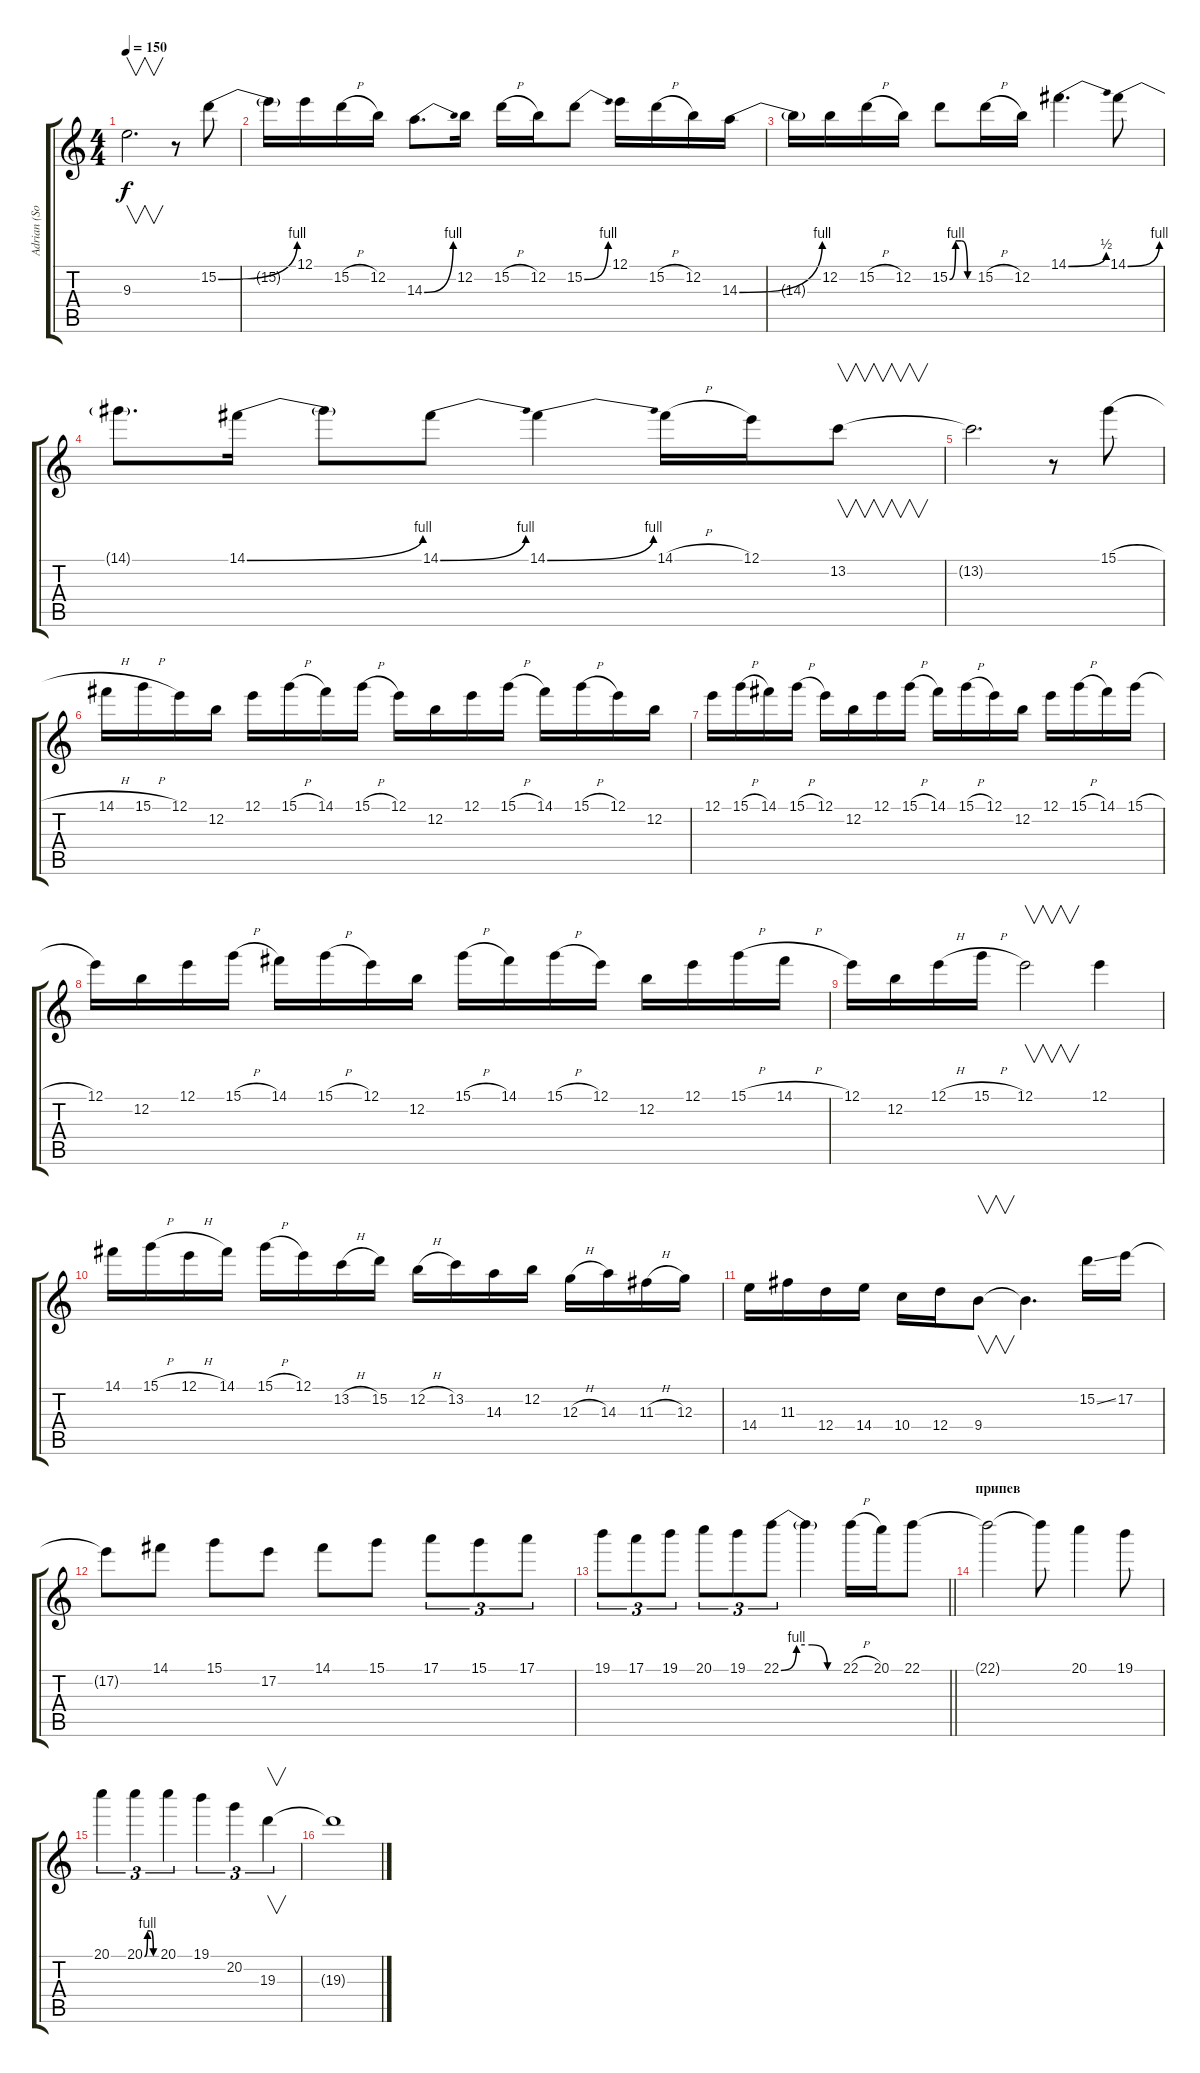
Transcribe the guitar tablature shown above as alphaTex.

\track ("Adrian (Solo Guitar)" "Adrian (So") {instrument distortionguitar}
\staff {score tabs}
\tuning (E4 B3 G3 D3 A2 E2) {hide}
\ts (4 4)
\tempo 150
\clef g2
\ks c
9.3.2{v d dy f} r.8 15.2{be (bend 0 0 60 4)}.8 |
15.2{t}.16 12.1.16 15.2{h}.16 12.2.16 14.3{be (bend 0 0 60 4)}.8{d} 12.2.16 15.2{h}.16 12.2.16 15.2{be (bend 0 0 60 4)}.8 12.1.16 15.2{h}.16 12.2.16 14.3{be (bend 0 0 60 4)}.16 |
14.3{t}.16 12.2.16 15.2{h}.16 12.2.16 15.2{be (custom 0 0 15 4 30 4 45 0 60 0)}.8 15.2{h}.16 12.2.16 14.1{be (bend 0 0 60 2)}.4{d} 14.1{be (bend 0 0 60 4)}.8 |
14.1{t}.8{d} 14.1{be (bend 0 0 60 4)}.16 14.1{t}.8 14.1{be (bend 0 0 60 4)}.8 14.1{be (bend 0 0 60 4)}.4 14.1{h}.16 12.1.16 13.2.8{v} |
13.2{t}.2{d} r.8 15.1{h}.8 |
14.1{h}.16 15.1{h}.16 12.1.16 12.2.16 12.1.16 15.1{h}.16 14.1.16 15.1{h}.16 12.1.16 12.2.16 12.1.16 15.1{h}.16 14.1.16 15.1{h}.16 12.1.16 12.2.16 |
12.1.16 15.1{h}.16 14.1.16 15.1{h}.16 12.1.16 12.2.16 12.1.16 15.1{h}.16 14.1.16 15.1{h}.16 12.1.16 12.2.16 12.1.16 15.1{h}.16 14.1.16 15.1{h}.16 |
12.1.16 12.2.16 12.1.16 15.1{h}.16 14.1.16 15.1{h}.16 12.1.16 12.2.16 15.1{h}.16 14.1.16 15.1{h}.16 12.1.16 12.2.16 12.1.16 15.1{h}.16 14.1{h}.16 |
12.1.16 12.2.16 12.1{h}.16 15.1{h}.16 12.1.2{v} 12.1.4 |
14.1.16 15.1{h}.16 12.1{h}.16 14.1.16 15.1{h}.16 12.1.16 13.2{h}.16 15.2.16 12.2{h}.16 13.2.16 14.3.16 12.2.16 12.3{h}.16 14.3.16 11.3{h}.16 12.3.16 |
14.4.16 11.3.16 12.4.16 14.4.16 10.4.16 12.4.16 9.4.8{v} 9.4{t}.4{d} 15.2{ss}.16 17.2.16 |
17.2{t}.8 14.1.8 15.1.8 17.2.8 14.1.8 15.1.8 17.1.8{tu (3 2)} 15.1.8{tu (3 2)} 17.1.8{tu (3 2)} |
\barLineRight lightlight
19.1.8{tu (3 2)} 17.1.8{tu (3 2)} 19.1.8{tu (3 2)} 20.1.8{tu (3 2)} 19.1.8{tu (3 2)} 22.1{be (custom 0 0 15 4 30 4 45 0 60 0)}.8{tu (3 2)} 22.1{t}.4 22.1{h}.16 20.1.16 22.1.8 |
\section ("" "припев")
22.1{t}.2 22.1{t}.8 20.1.4 19.1.8 |
20.1.4{tu (3 2)} 20.1{be (custom 0 0 15 4 30 4 45 0 60 0)}.4{tu (3 2)} 20.1.4{tu (3 2)} 19.1.4{tu (3 2)} 20.2.4{tu (3 2)} 19.3.4{v tu (3 2)} |
19.3{t}.1
